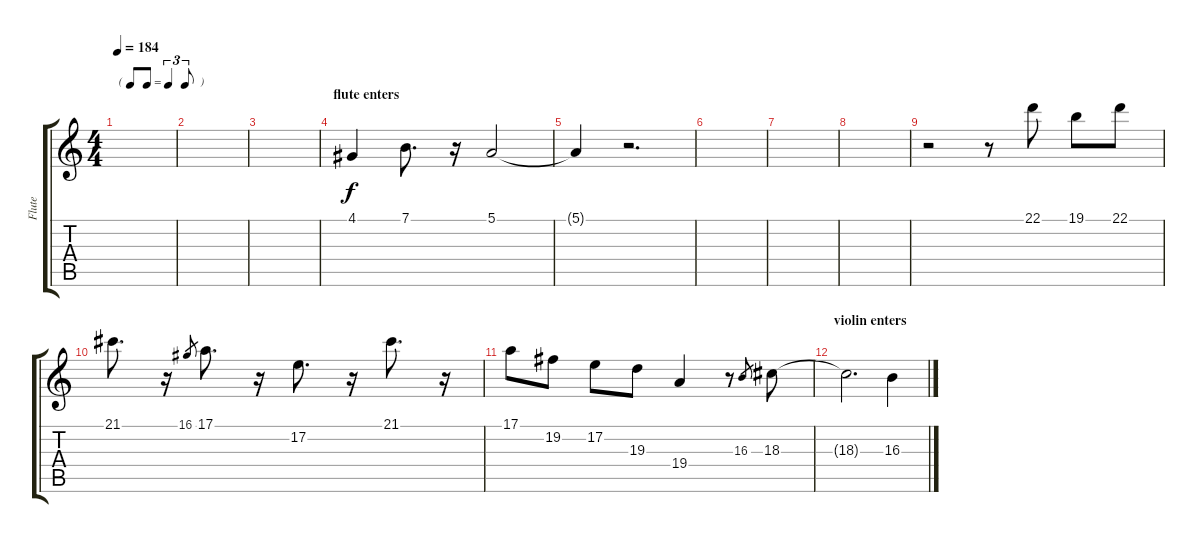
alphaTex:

\track ("Flute" "Flute") {instrument flute}
\staff {score tabs}
\tuning (E4 B3 G3 D3 A2 E2) {hide}
\ts (4 4)
\tf triplet8th
\tempo 184
\clef g2
\ks c
|
|
|
\section ("" "flute enters")
4.1.4{volume 10 balance 8} 7.1.8{d} r.16 5.1.2 |
5.1{t}.4 r.2{d} |
|
|
|
r.2 r.8 22.1.8{volume 10 balance 8} 19.1.8 22.1.8 |
21.1.8{d} r.16 16.1.8{gr} 17.1.8{d} r.16 17.2.8{d} r.16 21.1.8{d} r.16 |
17.1.8 19.2.8 17.2.8 19.3.8 19.4.4 r.8 16.3.8{gr} 18.3.8{volume 10 balance 8} |
\section ("" "violin enters")
18.3{t}.2{d} 16.3.4
